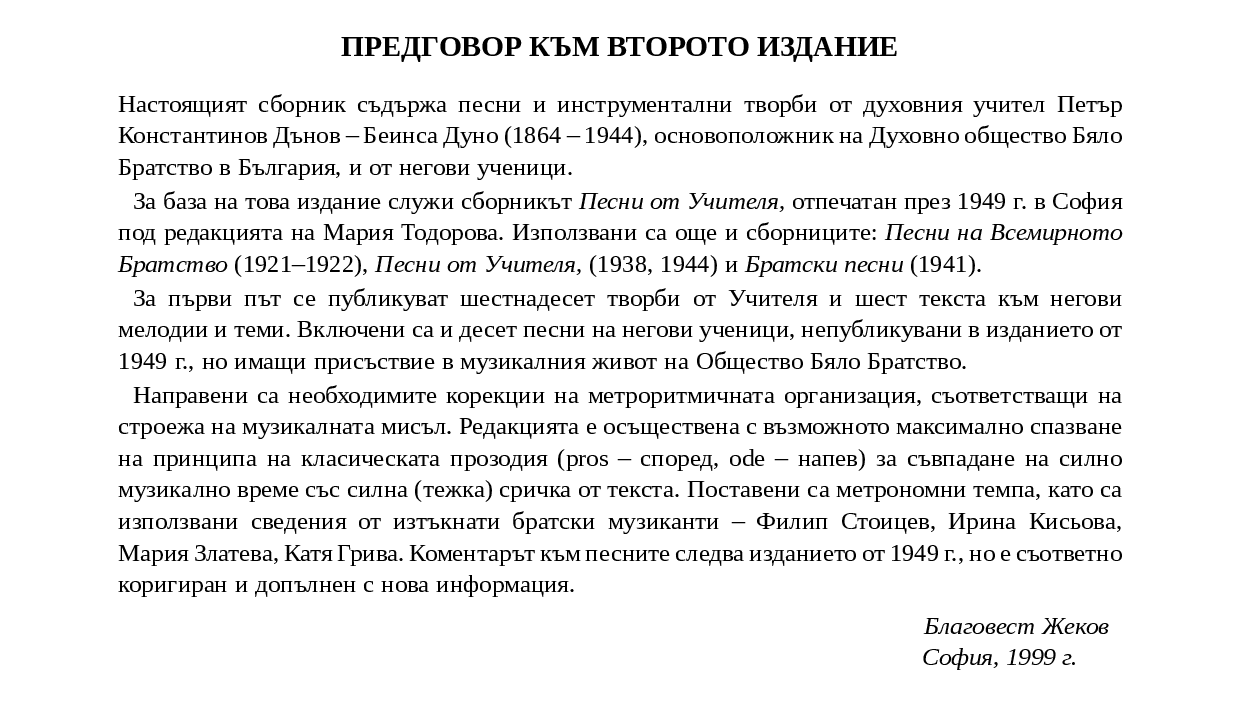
\version "2.24.3"

% include paper part and global functions
\include "include/globals.ily"

\bookpart {
  \paper {
    print-all-headers = ##f
    print-page-number = ##t
    print-first-page-number = ##f

    % put page numbers on the bottom
    oddHeaderMarkup = \markup ""
    evenHeaderMarkup = \markup ""
    oddFooterMarkup = \markup
    \fill-line {
      ""
      \if \should-print-page-number \fromproperty #'page:page-number-string
    }
    evenFooterMarkup = \markup
    \fill-line {
      \if \should-print-page-number \fromproperty #'page:page-number-string
      ""
    }

    left-margin = 2\cm
    right-margin = 2\cm
    top-margin = 2\cm
    bottom-margin = 2\cm
    ragged-bottom = ##t % do not spread the staves to fill the whole vertical space


  }

  \tocItem \markup "Предговор към второто издание"
  \markup \abs-fontsize #14  { \fill-line \bold {"ПРЕДГОВОР КЪМ ВТОРОТО ИЗДАНИЕ"} }

  \markup \abs-fontsize #12 {
    \vspace #1.5 \override #'(baseline-skip . 3.2)
    \justify {

      Настоящият сборник съдържа песни и инструментални
      творби от духовния учител Петър Константинов Дънов – Беинса
      Дуно (1864 – 1944), основоположник на Духовно общество Бяло
      Братство в България, и от негови ученици.
    }
  }
  \markup \abs-fontsize #12 {
    \vspace #0.8  \override #'(baseline-skip . 3.2)
    \justify {
      \hspace #1.5

      За база на това издание служи сборникът \italic"Песни" \italic"от" \italic"Учителя,"
      отпечатан през 1949 г. в София под редакцията на Мария
      Тодорова. Използвани са още и сборниците: \italic"Песни" \italic"на" \italic"Всемирното"
      \italic"Братство" (1921–1922),  \italic"Песни" \italic"от" \italic"Учителя," (1938, 1944) и \italic"Братски"
      \italic"песни" (1941).
    }
  }

  \markup \abs-fontsize #12 {
    \vspace #0.8  \override #'(baseline-skip . 3.2)
    \justify {
      \hspace #1.5

      За първи път се публикуват шестнадесет творби от Учителя
      и шест текста към негови мелодии и теми. Включени са и десет
      песни на негови ученици, непубликувани в изданието от 1949
      г., но имащи присъствие в музикалния живот на Общество Бяло
      Братство.
    }
  }
  \markup \abs-fontsize #12 {
    \vspace #0.8  \override #'(baseline-skip . 3.2)
    \justify {
      \hspace #1.5

      Направени са необходимите корекции на метроритмичната
      организация, съответстващи на строежа на музикалната мисъл.
      Редакцията е осъществена с възможното максимално спазване на
      принципа на класическата прозодия (рrоs – според, оdе – напев)
      за съвпадане на силно музикално време със силна (тежка) сричка
      от текста. Поставени са метрономни темпа, като са използвани
      сведения от изтъкнати братски музиканти – Филип Стоицев,
      Ирина Кисьова, Мария Златева, Катя Грива. Коментарът към
      песните следва изданието от 1949 г., но е съответно коригиран и
      допълнен с нова информация.
    }
  }



  \markup \abs-fontsize #12 \raise #0 \override #'(baseline-skip . 3.2) {
    \column {
      \line {"  "}
      \fill-line { "" ""  \italic {"Благовест Жеков  "} }
      \fill-line { "" ""  \italic {"София, 1999 г.       "} }
    }
  }


} % bookpart



% Più mosso
% „Weiße Bruderschaft“

